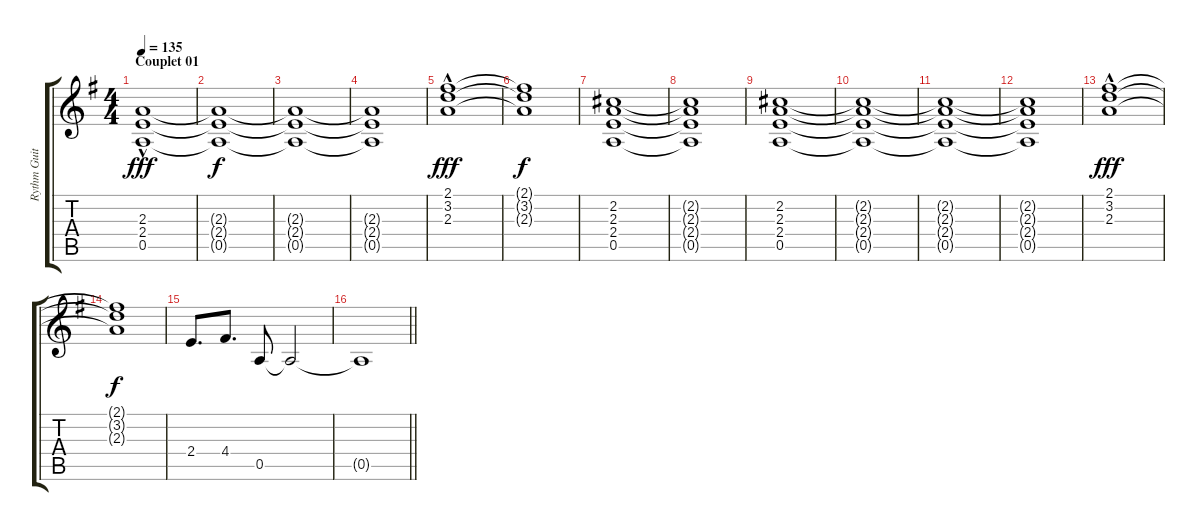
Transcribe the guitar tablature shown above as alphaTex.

\track ("Rythm Guitar" "Rythm Guit") {instrument distortionguitar}
\staff {score tabs}
\tuning (E4 B3 G3 D3 A2 E2) {hide}
\ts (4 4)
\section ("" "Couplet 01")
\tempo 135
\clef g2
\ks g
(2.3{hac} 2.4{hac} 0.5{hac}).1{dy fff} |
(2.3{t} 2.4{t} 0.5{t}).1{dy f} |
(2.3{t} 2.4{t} 0.5{t}).1 |
(2.3{t} 2.4{t} 0.5{t}).1 |
(2.1{hac} 3.2{hac} 2.3{hac}).1{dy fff} |
(2.1{t} 3.2{t} 2.3{t}).1{dy f} |
(2.2 2.3 2.4 0.5).1 |
(2.2{t} 2.3{t} 2.4{t} 0.5{t}).1 |
(2.2 2.3 2.4 0.5).1 |
(2.2{t} 2.3{t} 2.4{t} 0.5{t}).1 |
(2.2{t} 2.3{t} 2.4{t} 0.5{t}).1 |
(2.2{t} 2.3{t} 2.4{t} 0.5{t}).1 |
(2.1{hac} 3.2{hac} 2.3{hac}).1{dy fff} |
(2.1{t} 3.2{t} 2.3{t}).1{dy f} |
2.4.8{d} 4.4.8{d} 0.5.8 0.5{t}.2 |
\barLineRight lightlight
0.5{t}.1
